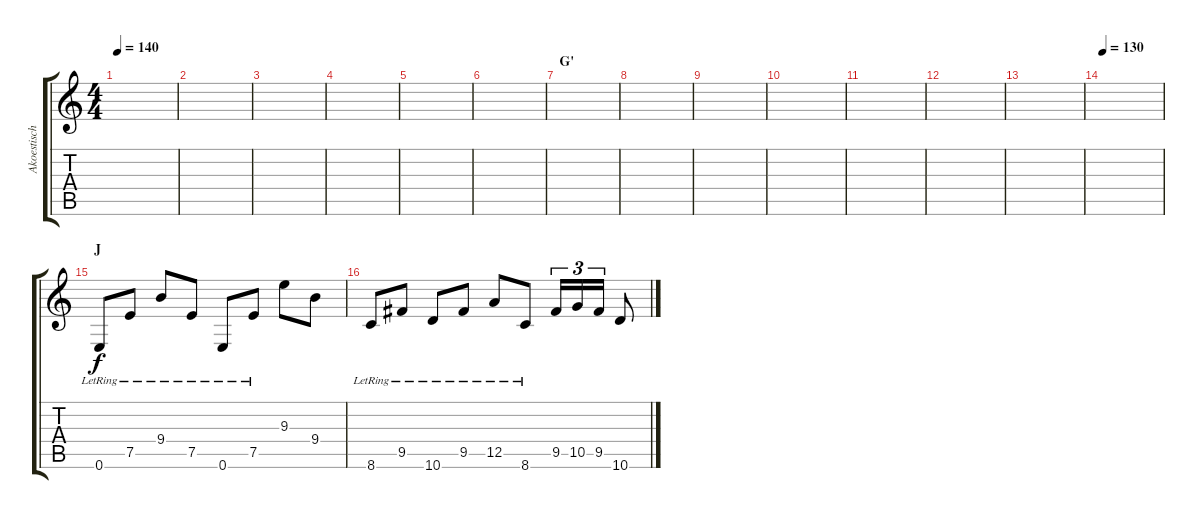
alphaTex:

\track ("Akoestische gitaar" "Akoestisch") {instrument acousticguitarsteel}
\staff {score tabs}
\tuning (E4 B3 G3 D3 A2 E2) {hide}
\ts (4 4)
\tempo 140
\clef g2
\ks c
|
|
|
|
|
|
\section ("" "G'")
|
|
|
|
|
|
|
\tempo 130
|
\section ("" "J")
0.6{lr}.8{volume 8} 7.5{lr}.8 9.4{lr}.8 7.5{lr}.8 0.6{lr}.8 7.5{lr}.8 9.3.8 9.4.8 |
8.6{lr}.8 9.5{lr}.8 10.6{lr}.8 9.5{lr}.8 12.5{lr}.8 8.6{lr}.8 9.5.16{tu (3 2)} 10.5.16{tu (3 2)} 9.5.16{tu (3 2)} 10.6.8
